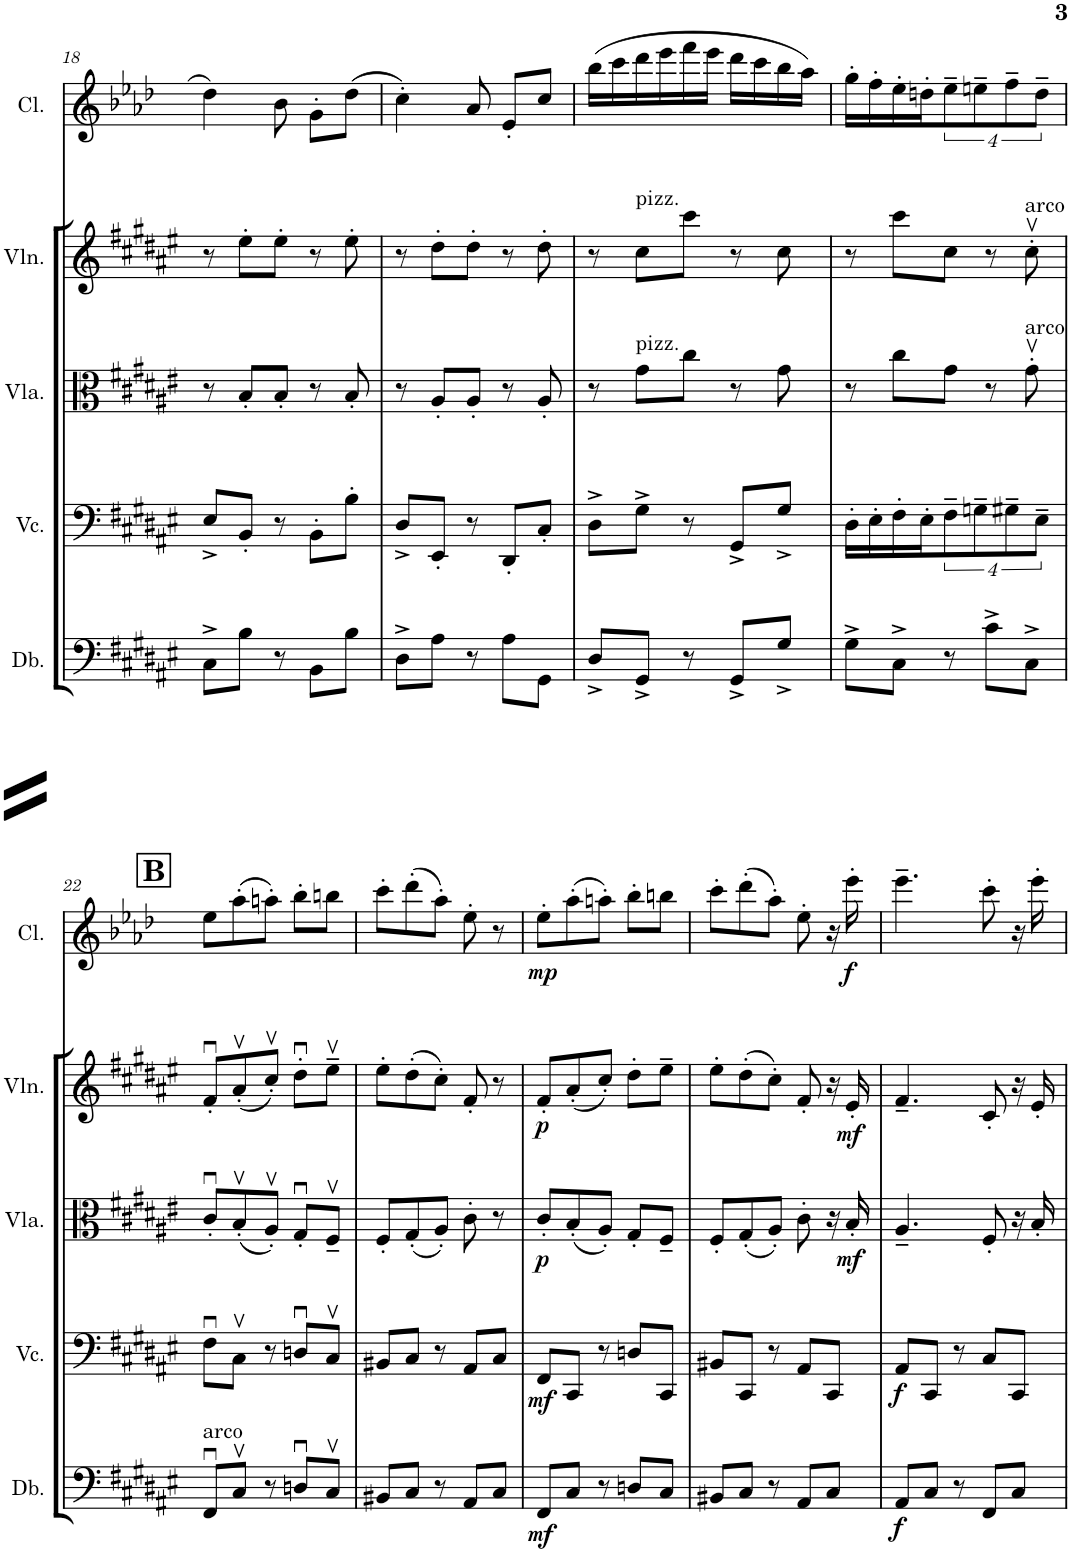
**kern	**dynam	**kern	**dynam	**kern	**dynam	**kern	**dynam	**kern	**dynam
*part5	*part5	*part4	*part4	*part3	*part3	*part2	*part2	*part1	*part1
*staff5	*staff5	*staff4	*staff4	*staff3	*staff3	*staff2	*staff2	*staff1	*staff1
*I"Double Bass	*	*I"Violoncello	*	*I"Viola	*	*I"Violin	*	*I"Bb Clarinet	*
*I'Db.	*	*I'Vc.	*	*I'Vla.	*	*I'Vln.	*	*I'Cl.	*
!!LO:PB:g=z
*clefF4	*	*clefF4	*	*clefC3	*	*clefG2	*	*clefG2	*
*Trd7c12	*	*	*	*	*	*	*	*Trd1c2	*
*k[f#c#g#d#a#e#]	*	*k[f#c#g#d#a#e#]	*	*k[f#c#g#d#a#e#]	*	*k[f#c#g#d#a#e#]	*	*k[b-e-a-d-]	*
*M5/8	*	*M5/8	*	*M5/8	*	*M5/8	*	*M5/8	*
=18	=18	=18	=18	=18	=18	=18	=18	=18	=18
8C#^\L	.	8E#^/L	.	8r	.	8r	.	4dd-\	.
8B\J	.	8BB'/J	.	8B'/L	.	8ee#'\L	.	.	.
8r	.	8r	.	8B'/J	.	8ee#'\J	.	8b-\	.
8BB\L	.	8BB'\L	.	8r	.	8r	.	8g'\L	.
8B\J	.	8B'\J	.	8B'/	.	8ee#'\	.	(8dd-\J	.
=19	=19	=19	=19	=19	=19	=19	=19	=19	=19
8D#^\L	.	8D#^/L	.	8r	.	8r	.	4cc'\)	.
8A#\J	.	8EE#'/J	.	8A#'/L	.	8dd#'\L	.	.	.
8r	.	8r	.	8A#'/J	.	8dd#'\J	.	8a-/	.
8A#\L	.	8DD#'/L	.	8r	.	8r	.	8e-'/L	.
8GG#\J	.	8C#'/J	.	8A#'/	.	8dd#'\	.	8cc/J	.
=20	=20	=20	=20	=20	=20	=20	=20	=20	=20
8D#^/L	.	8D#^\L	.	8r	.	8r	.	(16bb-\LL	.
.	.	.	.	.	.	.	.	16ccc\	.
!	!	!	!	!	!	!LO:TX:a:t=pizz.	!	!	!
!	!	!	!	!LO:TX:a:t=pizz.	!	!	!	!	!
8GG#^/J	.	8G#^\J	.	8g#\L	.	8cc#\L	.	16ddd-\	.
.	.	.	.	.	.	.	.	16eee-\	.
8r	.	8r	.	8cc#\J	.	8ccc#\J	.	16fff\	.
.	.	.	.	.	.	.	.	16eee-\JJ	.
8GG#^/L	.	8GG#^/L	.	8r	.	8r	.	16ddd-\LL	.
.	.	.	.	.	.	.	.	16ccc\	.
8G#^/J	.	8G#^/J	.	8g#\	.	8cc#\	.	16bb-\	.
.	.	.	.	.	.	.	.	16aa-\JJ)	.
=21	=21	=21	=21	=21	=21	=21	=21	=21	=21
8G#^\L	.	16D#'\LL	.	8r	.	8r	.	16gg'\LL	.
.	.	16E#'\	.	.	.	.	.	16ff'\	.
8C#^\J	.	16F#'\	.	8cc#\L	.	8ccc#\L	.	16ee-'\	.
.	.	16E#'\J	.	.	.	.	.	16ddn'\J	.
8r	.	32%3F#~\	.	8g#\J	.	8cc#\J	.	32%3ee-~\	.
.	.	32%3Gn~\	.	.	.	.	.	32%3een~\	.
8c#^\L	.	.	.	8r	.	8r	.	.	.
.	.	32%3G#X~\	.	.	.	.	.	32%3ff~\	.
!	!	!	!	!	!	!LO:TX:a:t=arco	!	!	!
!	!	!	!	!LO:TX:a:t=arco	!	!	!	!	!
8C#^\J	.	.	.	8g#v'\	.	8cc#v'\	.	.	.
.	.	32%3E#~\J	.	.	.	.	.	32%3dd~\J	.
!!LO:LB:g=z
!!LO:REH:place=s1:a:B:cj:fs=14:t=B
=22	=22	=22	=22	=22	=22	=22	=22	=22	=22
!LO:TX:a:t=arco	!	!	!	!	!	!	!	!	!
8FF#u/L	.	8F#u\L	.	8c#u'/L	.	8f#u'/L	.	8ee-\L	.
8C#v/J	.	8C#v\J	.	(8Bv'/	.	(8a#v'/	.	(8aa-'\	.
8r	.	8r	.	8A#v'/J)	.	8cc#v'/J)	.	8aan'\J)	.
8Dnu/L	.	8Dnu/L	.	8G#u'/L	.	8dd#u'\L	.	8bb-'\L	.
8C#v/J	.	8C#v/J	.	8F#v~/J	.	8ee#v~\J	.	8bbn\J	.
=23	=23	=23	=23	=23	=23	=23	=23	=23	=23
8BB#X/L	.	8BB#X/L	.	8F#'/L	.	8ee#'\L	.	8ccc'\L	.
8C#/J	.	8C#/J	.	(8G#'/	.	(8dd#'\	.	(8ddd-'\	.
8r	.	8r	.	8A#'/J)	.	8cc#'\J)	.	8aa-'\J)	.
8AA#/L	.	8AA#/L	.	8c#'\	.	8f#'/	.	8ee-'\	.
8C#/J	.	8C#/J	.	8r	.	8r	.	8r	.
=24	=24	=24	=24	=24	=24	=24	=24	=24	=24
!	!LO:DY:b	!	!LO:DY:b	!	!LO:DY:b	!	!LO:DY:b	!	!LO:DY:b
8FF#/L	mf	8FF#/L	mf	8c#'/L	p	8f#'/L	p	8ee-'\L	mp
8C#/J	.	8CC#/J	.	(8B'/	.	(8a#'/	.	(8aa-'\	.
8r	.	8r	.	8A#'/J)	.	8cc#'/J)	.	8aan'\J)	.
8Dn/L	.	8Dn/L	.	8G#'/L	.	8dd#'\L	.	8bb-'\L	.
8C#/J	.	8CC#/J	.	8F#~/J	.	8ee#~\J	.	8bbn\J	.
=25	=25	=25	=25	=25	=25	=25	=25	=25	=25
8BB#X/L	.	8BB#X/L	.	8F#'/L	.	8ee#'\L	.	8ccc'\L	.
8C#/J	.	8CC#/J	.	(8G#'/	.	(8dd#'\	.	(8ddd-'\	.
8r	.	8r	.	8A#'/J)	.	8cc#'\J)	.	8aa-'\J)	.
8AA#/L	.	8AA#/L	.	8c#'\	.	8f#'/	.	8ee-'\	.
8C#/J	.	8CC#/J	.	16r	.	16r	.	16r	.
!	!	!	!	!	!LO:DY:b	!	!LO:DY:b	!	!LO:DY:b
.	.	.	.	16B'/	mf	16e#'/	mf	16eee-'\	f
=26	=26	=26	=26	=26	=26	=26	=26	=26	=26
!	!LO:DY:b	!	!LO:DY:b	!	!	!	!	!	!
8AA#/L	f	8AA#/L	f	4.A#~/	.	4.f#~/	.	4.eee-~\	.
8C#/J	.	8CC#/J	.	.	.	.	.	.	.
8r	.	8r	.	.	.	.	.	.	.
8FF#/L	.	8C#/L	.	8F#'/	.	8c#'/	.	8ccc'\	.
8C#/J	.	8CC#/J	.	16r	.	16r	.	16r	.
.	.	.	.	16B'/	.	16e#'/	.	16eee-'\	.
=	=	=	=	=	=	=	=	=	=
*-	*-	*-	*-	*-	*-	*-	*-	*-	*-
